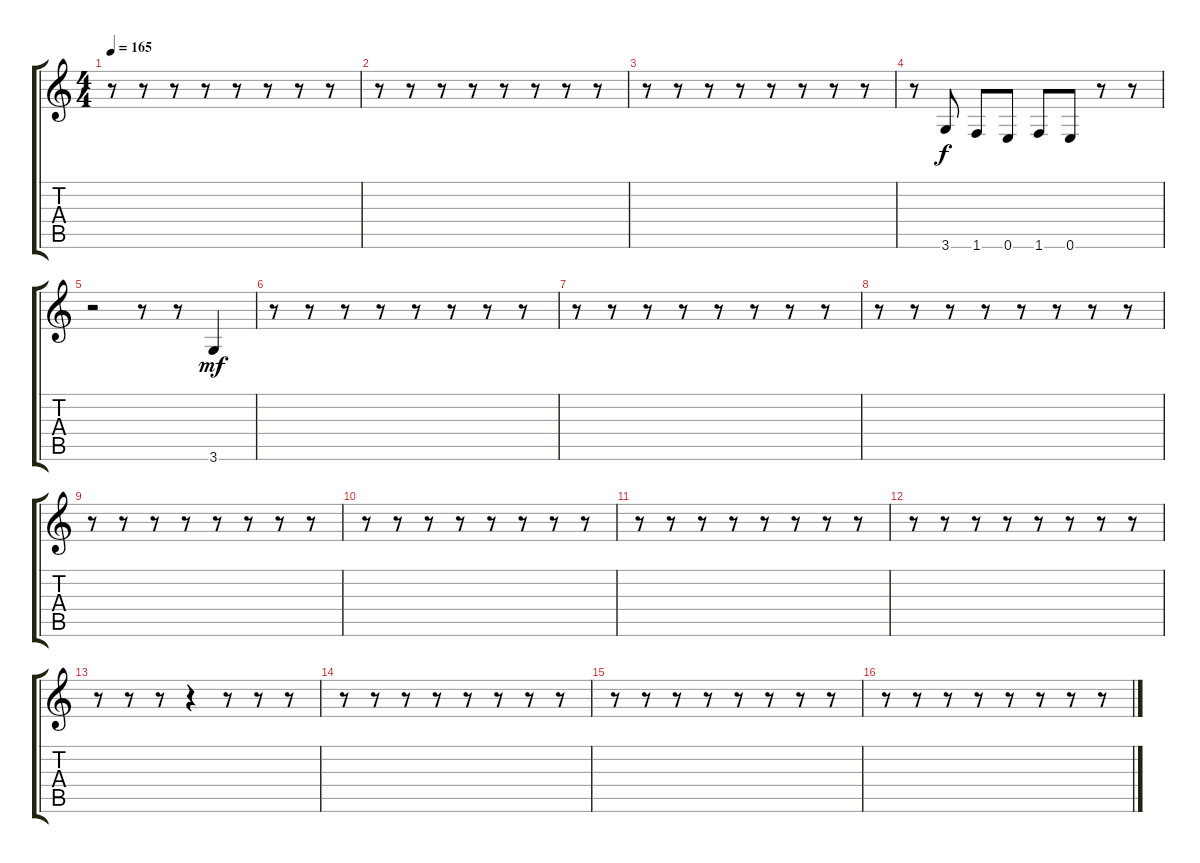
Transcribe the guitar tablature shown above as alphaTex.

\track "" {instrument electricbassfinger}
\staff {score tabs}
\tuning (E4 B3 G3 D3 A2 E2) {hide}
\ts (4 4)
\tempo 165
\clef g2
\ks c
r.8{dy f} r.8 r.8 r.8 r.8 r.8 r.8 r.8 |
r.8 r.8 r.8 r.8 r.8 r.8 r.8 r.8 |
r.8 r.8 r.8 r.8 r.8 r.8 r.8 r.8 |
r.8 3.6.8 1.6.8 0.6.8 1.6.8 0.6.8 r.8 r.8 |
r.2 r.8 r.8 3.6.4{dy mf} |
r.8 r.8 r.8 r.8 r.8 r.8 r.8 r.8 |
r.8 r.8 r.8 r.8 r.8 r.8 r.8 r.8 |
r.8 r.8 r.8 r.8 r.8 r.8 r.8 r.8 |
r.8 r.8 r.8 r.8 r.8 r.8 r.8 r.8 |
r.8 r.8 r.8 r.8 r.8 r.8 r.8 r.8 |
r.8 r.8 r.8 r.8 r.8 r.8 r.8 r.8 |
r.8 r.8 r.8 r.8 r.8 r.8 r.8 r.8 |
r.8 r.8 r.8 r.4 r.8 r.8 r.8 |
r.8 r.8 r.8 r.8 r.8 r.8 r.8 r.8 |
r.8 r.8 r.8 r.8 r.8 r.8 r.8 r.8 |
r.8 r.8 r.8 r.8 r.8 r.8 r.8 r.8
